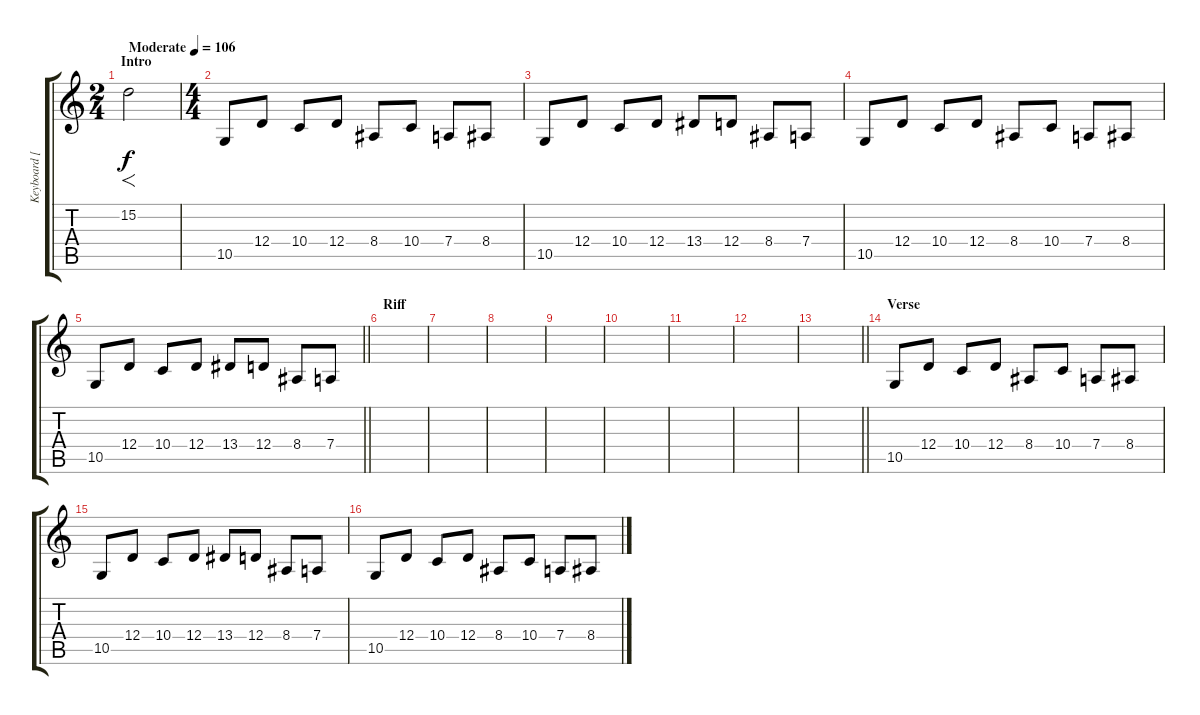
\track ("Keyboard [ Jan ]" "Keyboard [") {instrument tremolostrings}
\staff {score tabs}
\tuning (E4 B3 G3 D3 A2 E2) {hide}
\ts (2 4)
\section ("" "Intro")
\tempo (106 "Moderate")
\clef g2
\ks c
15.2.2{f dy f instrument voiceoohs} |
\ts (4 4)
10.5.8{volume 13 instrument tremolostrings} 12.4.8 10.4.8 12.4.8 8.4.8 10.4.8 7.4.8 8.4.8 |
10.5.8 12.4.8 10.4.8 12.4.8 13.4.8 12.4.8 8.4.8 7.4.8 |
10.5.8 12.4.8 10.4.8 12.4.8 8.4.8 10.4.8 7.4.8 8.4.8 |
\barLineRight lightlight
10.5.8 12.4.8 10.4.8 12.4.8 13.4.8 12.4.8 8.4.8 7.4.8 |
\section ("" "Riff")
|
|
|
|
|
|
|
\barLineRight lightlight
|
\section ("" "Verse")
10.5.8{volume 10 instrument tremolostrings} 12.4.8 10.4.8 12.4.8 8.4.8 10.4.8 7.4.8 8.4.8 |
10.5.8 12.4.8 10.4.8 12.4.8 13.4.8 12.4.8 8.4.8 7.4.8 |
10.5.8 12.4.8 10.4.8 12.4.8 8.4.8 10.4.8 7.4.8 8.4.8
